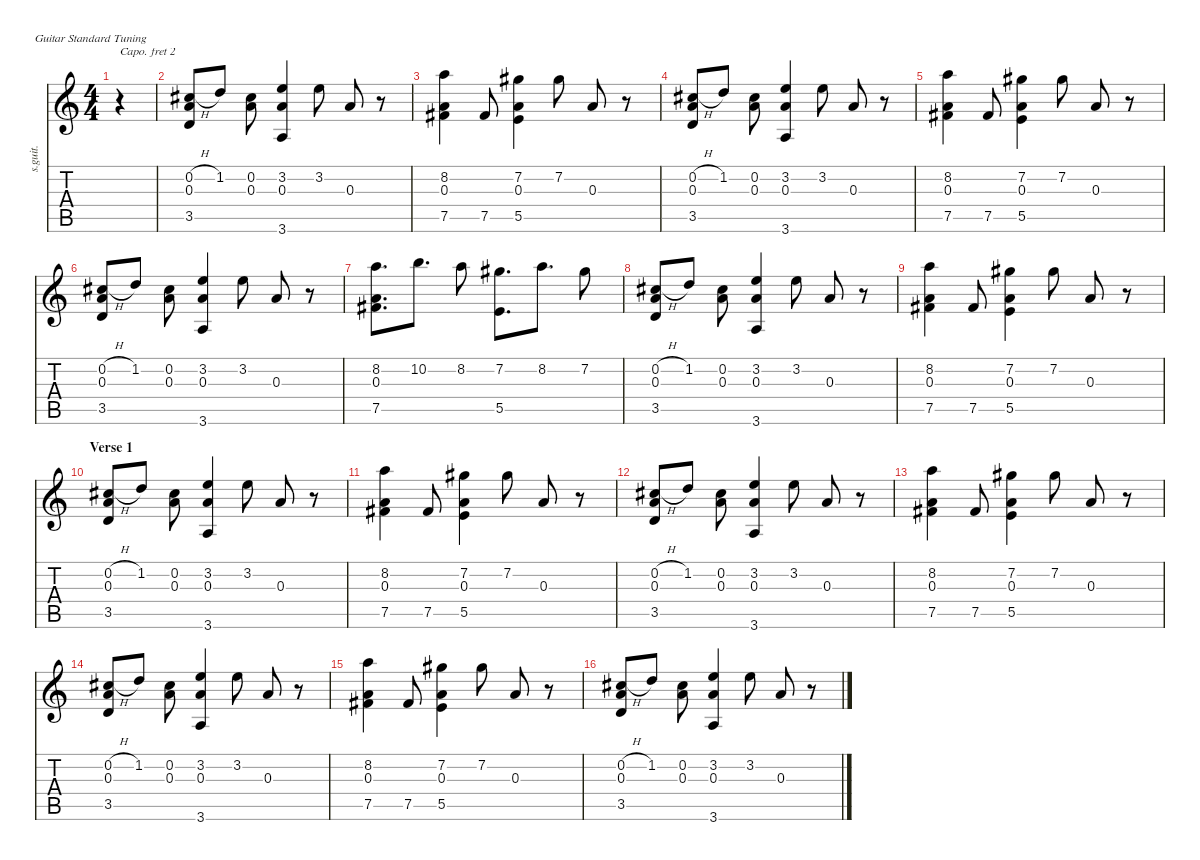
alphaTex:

\defaultSystemsLayout 4
\hideDynamics
\bracketExtendMode nobrackets
\track ("Acoustic Guitar" "s.guit.") {instrument acousticguitarnylon}
\staff {score tabs}
\capo 2
\tuning (E4 B3 G3 D3 A2 E2)
\ts (4 4)
\beaming (8 2 2 2 2)
\tempo (102 hide)
\clef g2
\ks c
r.4{dy f instrument acousticguitarnylon} |
(0.2{h} 0.3 3.5).8 1.2.8 (0.2 0.3).8 (3.2 0.3 3.6).4 3.2.8 0.3.8 r.8 |
(8.2 0.3 7.5).4 7.5.8 (7.2{acc #} 0.3 5.5).4 7.2{acc #}.8 0.3.8 r.8 |
(0.2{h} 0.3 3.5).8 1.2.8 (0.2 0.3).8 (3.2 0.3 3.6).4 3.2.8 0.3.8 r.8 |
(8.2 0.3 7.5).4 7.5.8 (7.2{acc #} 0.3 5.5).4 7.2{acc #}.8 0.3.8 r.8 |
(0.2{h} 0.3 3.5).8 1.2.8 (0.2 0.3).8 (3.2 0.3 3.6).4 3.2.8 0.3.8 r.8 |
(8.2 0.3 7.5).8{d} 10.2.8{d} 8.2.8 (7.2{acc #} 5.5).8{d} 8.2.8{d} 7.2{acc #}.8 |
(0.2{h} 0.3 3.5).8 1.2.8 (0.2 0.3).8 (3.2 0.3 3.6).4 3.2.8 0.3.8 r.8 |
(8.2 0.3 7.5).4 7.5.8 (7.2{acc #} 0.3 5.5).4 7.2{acc #}.8 0.3.8 r.8 |
\section ("" "Verse 1")
(0.2{h} 0.3 3.5).8 1.2.8 (0.2 0.3).8 (3.2 0.3 3.6).4 3.2.8 0.3.8 r.8 |
(8.2 0.3 7.5).4 7.5.8 (7.2{acc #} 0.3 5.5).4 7.2{acc #}.8 0.3.8 r.8 |
(0.2{h} 0.3 3.5).8 1.2.8 (0.2 0.3).8 (3.2 0.3 3.6).4 3.2.8 0.3.8 r.8 |
(8.2 0.3 7.5).4 7.5.8 (7.2{acc #} 0.3 5.5).4 7.2{acc #}.8 0.3.8 r.8 |
(0.2{h} 0.3 3.5).8 1.2.8 (0.2 0.3).8 (3.2 0.3 3.6).4 3.2.8 0.3.8 r.8 |
(8.2 0.3 7.5).4 7.5.8 (7.2{acc #} 0.3 5.5).4 7.2{acc #}.8 0.3.8 r.8 |
(0.2{h} 0.3 3.5).8 1.2.8 (0.2 0.3).8 (3.2 0.3 3.6).4 3.2.8 0.3.8 r.8
